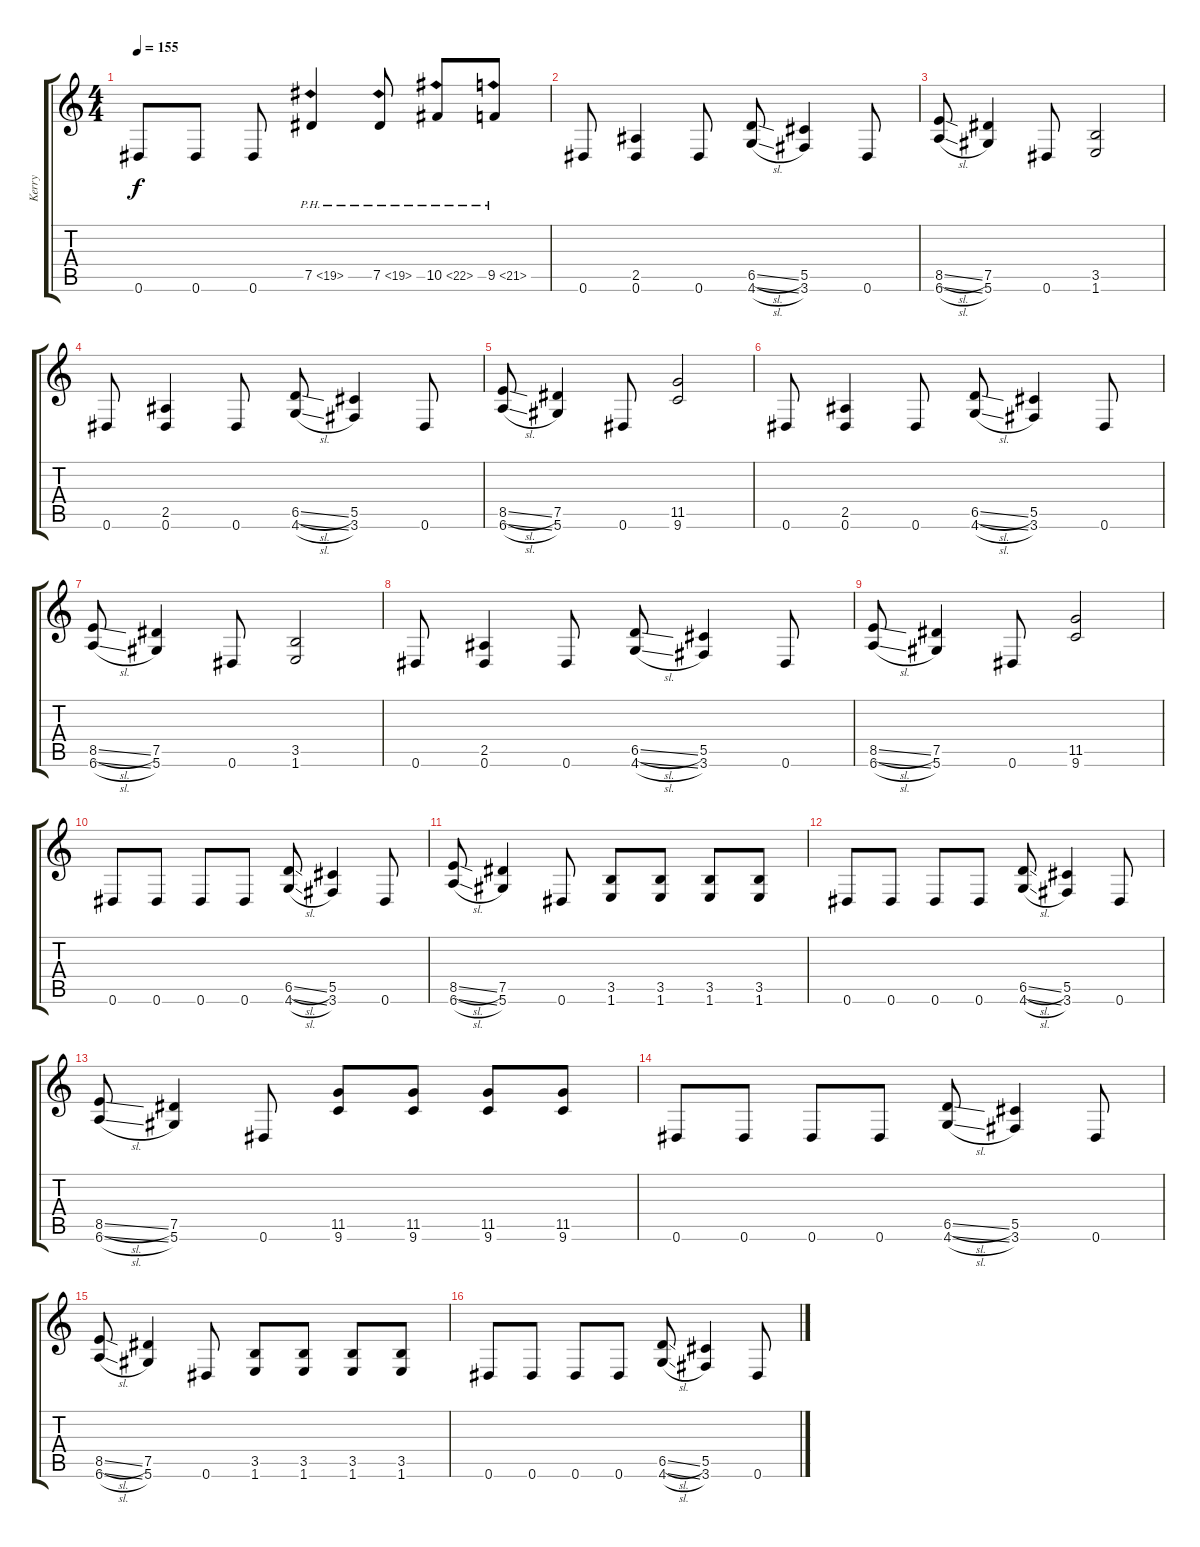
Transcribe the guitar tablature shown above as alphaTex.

\track ("Kerry" "Kerry") {instrument distortionguitar}
\staff {score tabs}
\tuning (Eb4 Bb3 Gb3 Db3 Ab2 Eb2) {hide}
\ts (4 4)
\tempo 155
\clef g2
\ks c
0.6.8{dy f} 0.6.8 0.6.8 7.5{ph 12}.4 7.5{ph 12}.8 10.5{ph 12}.8 9.5{ph 12}.8 |
0.6.8 (2.5 0.6).4 0.6.8 (6.5{sl} 4.6{sl}).8 (5.5 3.6).4 0.6.8 |
(8.5{sl} 6.6{sl}).8 (7.5 5.6).4 0.6.8 (3.5 1.6).2 |
0.6.8 (2.5 0.6).4 0.6.8 (6.5{sl} 4.6{sl}).8 (5.5 3.6).4 0.6.8 |
(8.5{sl} 6.6{sl}).8 (7.5 5.6).4 0.6.8 (11.5 9.6).2 |
0.6.8 (2.5 0.6).4 0.6.8 (6.5{sl} 4.6{sl}).8 (5.5 3.6).4 0.6.8 |
(8.5{sl} 6.6{sl}).8 (7.5 5.6).4 0.6.8 (3.5 1.6).2 |
0.6.8 (2.5 0.6).4 0.6.8 (6.5{sl} 4.6{sl}).8 (5.5 3.6).4 0.6.8 |
(8.5{sl} 6.6{sl}).8 (7.5 5.6).4 0.6.8 (11.5 9.6).2 |
0.6.8 0.6.8 0.6.8 0.6.8 (6.5{sl} 4.6{sl}).8 (5.5 3.6).4 0.6.8 |
(8.5{sl} 6.6{sl}).8 (7.5 5.6).4 0.6.8 (3.5 1.6).8 (3.5 1.6).8 (3.5 1.6).8 (3.5 1.6).8 |
0.6.8 0.6.8 0.6.8 0.6.8 (6.5{sl} 4.6{sl}).8 (5.5 3.6).4 0.6.8 |
(8.5{sl} 6.6{sl}).8 (7.5 5.6).4 0.6.8 (11.5 9.6).8 (11.5 9.6).8 (11.5 9.6).8 (11.5 9.6).8 |
0.6.8 0.6.8 0.6.8 0.6.8 (6.5{sl} 4.6{sl}).8 (5.5 3.6).4 0.6.8 |
(8.5{sl} 6.6{sl}).8 (7.5 5.6).4 0.6.8 (3.5 1.6).8 (3.5 1.6).8 (3.5 1.6).8 (3.5 1.6).8 |
0.6.8 0.6.8 0.6.8 0.6.8 (6.5{sl} 4.6{sl}).8 (5.5 3.6).4 0.6.8
